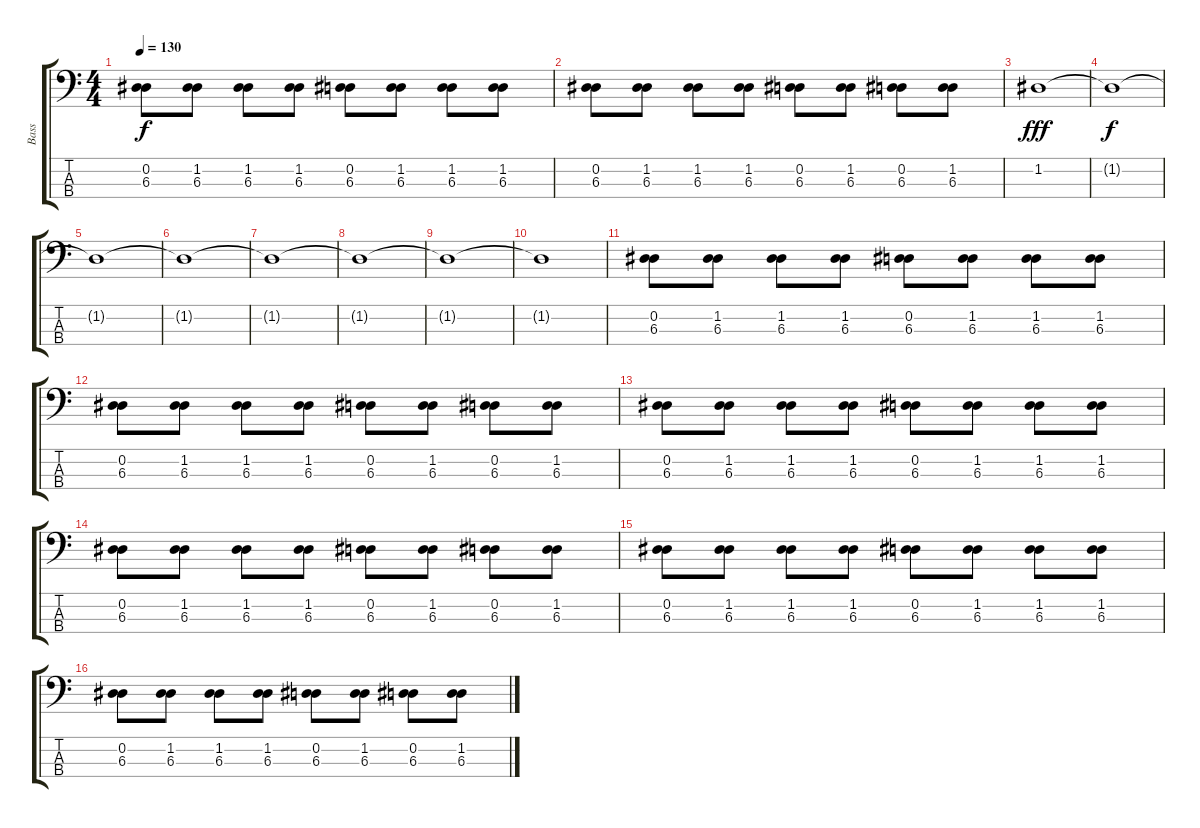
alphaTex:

\track ("Bass" "Bass") {instrument electricbasspick}
\staff {score tabs}
\tuning (G2 D2 A1 E1) {hide}
\ts (4 4)
\tempo 130
\clef f4
\ks c
(0.2 6.3).8{dy f} (1.2 6.3).8 (1.2 6.3).8 (1.2 6.3).8 (0.2 6.3).8 (1.2 6.3).8 (1.2 6.3).8 (1.2 6.3).8 |
(0.2 6.3).8 (1.2 6.3).8 (1.2 6.3).8 (1.2 6.3).8 (0.2 6.3).8 (1.2 6.3).8 (0.2 6.3).8 (1.2 6.3).8 |
1.2.1{dy fff} |
1.2{t}.1{dy f} |
1.2{t}.1 |
1.2{t}.1 |
1.2{t}.1 |
1.2{t}.1 |
1.2{t}.1 |
1.2{t}.1 |
(0.2 6.3).8 (1.2 6.3).8 (1.2 6.3).8 (1.2 6.3).8 (0.2 6.3).8 (1.2 6.3).8 (1.2 6.3).8 (1.2 6.3).8 |
(0.2 6.3).8 (1.2 6.3).8 (1.2 6.3).8 (1.2 6.3).8 (0.2 6.3).8 (1.2 6.3).8 (0.2 6.3).8 (1.2 6.3).8 |
(0.2 6.3).8 (1.2 6.3).8 (1.2 6.3).8 (1.2 6.3).8 (0.2 6.3).8 (1.2 6.3).8 (1.2 6.3).8 (1.2 6.3).8 |
(0.2 6.3).8 (1.2 6.3).8 (1.2 6.3).8 (1.2 6.3).8 (0.2 6.3).8 (1.2 6.3).8 (0.2 6.3).8 (1.2 6.3).8 |
(0.2 6.3).8 (1.2 6.3).8 (1.2 6.3).8 (1.2 6.3).8 (0.2 6.3).8 (1.2 6.3).8 (1.2 6.3).8 (1.2 6.3).8 |
(0.2 6.3).8 (1.2 6.3).8 (1.2 6.3).8 (1.2 6.3).8 (0.2 6.3).8 (1.2 6.3).8 (0.2 6.3).8 (1.2 6.3).8
